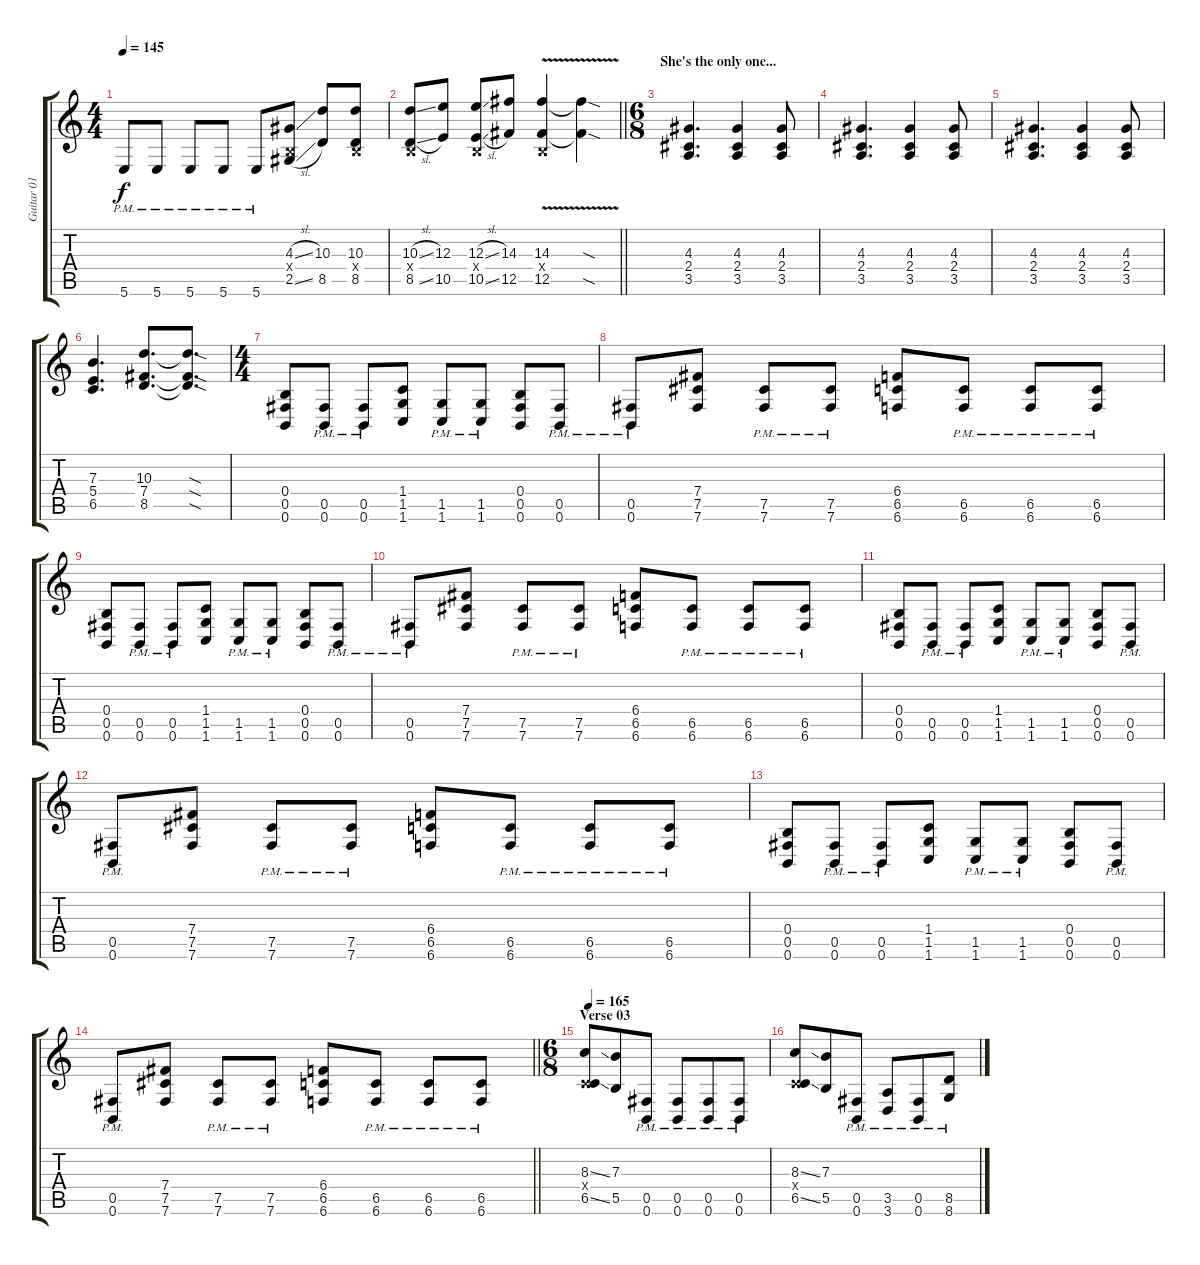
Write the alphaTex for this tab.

\track ("Guitar 01" "Guitar 01") {instrument overdrivenguitar}
\staff {score tabs}
\tuning (Db4 Ab3 E3 B2 Gb2 B1) {hide}
\ts (4 4)
\tempo 145
\clef g2
\ks c
5.6{pm}.8{dy f} 5.6{pm}.8 5.6{pm}.8 5.6{pm}.8 5.6{pm}.8 (4.3{sl} 0.4{x} 2.5{sl}).8 (10.3 8.5).8 (10.3 0.4{x} 8.5).8 |
\barLineRight lightlight
(10.3{sl} 0.4{x} 8.5{sl}).8 (12.3 10.5).8 (12.3{sl} 0.4{x} 10.5{sl}).8 (14.3 12.5).8 (14.3{v} 0.4{x} 12.5{v}).4 (14.3{sod t} 12.5{sod t}).4 |
\ts (6 8)
\section ("" "She's the only one...")
(4.3 2.4 3.5).4{d} (4.3 2.4 3.5).4 (4.3 2.4 3.5).8 |
(4.3 2.4 3.5).4{d} (4.3 2.4 3.5).4 (4.3 2.4 3.5).8 |
(4.3 2.4 3.5).4{d} (4.3 2.4 3.5).4 (4.3 2.4 3.5).8 |
(7.3 5.4 6.5).4{d} (10.3 7.4 8.5).8{d} (10.3{sod t} 7.4{sod t} 8.5{sod t}).8{d} |
\ts (4 4)
(0.4 0.5 0.6).8 (0.5{pm} 0.6{pm}).8 (0.5{pm} 0.6{pm}).8 (1.4 1.5 1.6).8 (1.5{pm} 1.6{pm}).8 (1.5{pm} 1.6{pm}).8 (0.4 0.5 0.6).8 (0.5{pm} 0.6{pm}).8 |
(0.5{pm} 0.6{pm}).8 (7.4 7.5 7.6).8 (7.5{pm} 7.6{pm}).8 (7.5{pm} 7.6{pm}).8 (6.4 6.5 6.6).8 (6.5{pm} 6.6{pm}).8 (6.5{pm} 6.6{pm}).8 (6.5{pm} 6.6{pm}).8 |
(0.4 0.5 0.6).8 (0.5{pm} 0.6{pm}).8 (0.5{pm} 0.6{pm}).8 (1.4 1.5 1.6).8 (1.5{pm} 1.6{pm}).8 (1.5{pm} 1.6{pm}).8 (0.4 0.5 0.6).8 (0.5{pm} 0.6{pm}).8 |
(0.5{pm} 0.6{pm}).8 (7.4 7.5 7.6).8 (7.5{pm} 7.6{pm}).8 (7.5{pm} 7.6{pm}).8 (6.4 6.5 6.6).8 (6.5{pm} 6.6{pm}).8 (6.5{pm} 6.6{pm}).8 (6.5{pm} 6.6{pm}).8 |
(0.4 0.5 0.6).8 (0.5{pm} 0.6{pm}).8 (0.5{pm} 0.6{pm}).8 (1.4 1.5 1.6).8 (1.5{pm} 1.6{pm}).8 (1.5{pm} 1.6{pm}).8 (0.4 0.5 0.6).8 (0.5{pm} 0.6{pm}).8 |
(0.5{pm} 0.6{pm}).8 (7.4 7.5 7.6).8 (7.5{pm} 7.6{pm}).8 (7.5{pm} 7.6{pm}).8 (6.4 6.5 6.6).8 (6.5{pm} 6.6{pm}).8 (6.5{pm} 6.6{pm}).8 (6.5{pm} 6.6{pm}).8 |
(0.4 0.5 0.6).8 (0.5{pm} 0.6{pm}).8 (0.5{pm} 0.6{pm}).8 (1.4 1.5 1.6).8 (1.5{pm} 1.6{pm}).8 (1.5{pm} 1.6{pm}).8 (0.4 0.5 0.6).8 (0.5{pm} 0.6{pm}).8 |
\barLineRight lightlight
(0.5{pm} 0.6{pm}).8 (7.4 7.5 7.6).8 (7.5{pm} 7.6{pm}).8 (7.5{pm} 7.6{pm}).8 (6.4 6.5 6.6).8 (6.5{pm} 6.6{pm}).8 (6.5{pm} 6.6{pm}).8 (6.5{pm} 6.6{pm}).8 |
\ts (6 8)
\section ("" "Verse 03")
\tempo 165
(8.3{ss} 1.4{x} 6.5{ss}).8 (7.3 5.5).8 (0.5{pm} 0.6{pm}).8 (0.5{pm} 0.6{pm}).8 (0.5{pm} 0.6{pm}).8 (0.5{pm} 0.6{pm}).8 |
(8.3{ss} 1.4{x} 6.5{ss}).8 (7.3 5.5).8 (0.5{pm} 0.6{pm}).8 (3.5{pm} 3.6{pm}).8 (0.5{pm} 0.6{pm}).8 (8.5{pm} 8.6{pm}).8
